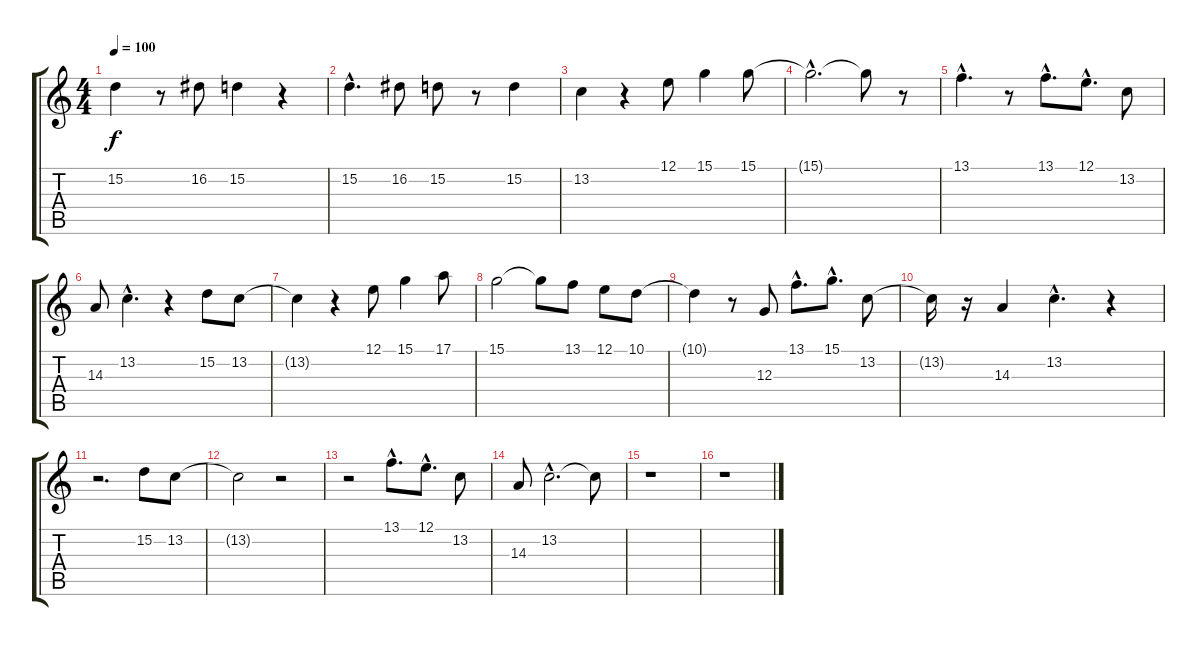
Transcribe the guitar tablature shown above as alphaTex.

\track "" {instrument brightacousticpiano}
\staff {score tabs}
\tuning (E4 B3 G3 D3 A2 E2) {hide}
\ts (4 4)
\tempo 100
\clef g2
\ks c
15.2.4{dy f} r.8 16.2.8 15.2.4 r.4 |
15.2{hac}.4{d} 16.2.8 15.2.8 r.8 15.2.4 |
13.2.4 r.4 12.1.8 15.1.4 15.1.8 |
15.1{hac t}.2{d} 15.1{t}.8 r.8 |
13.1{hac}.4{d} r.8 13.1{hac}.8{d} 12.1{hac}.8{d} 13.2.8 |
14.3.8 13.2{hac}.4{d} r.4 15.2.8 13.2.8 |
13.2{t}.4 r.4 12.1.8 15.1.4 17.1.8 |
15.1.2 15.1{t}.8 13.1.8 12.1.8 10.1.8 |
10.1{t}.4 r.8 12.3.8 13.1{hac}.8{d} 15.1{hac}.8{d} 13.2.8 |
13.2{t}.16 r.16 14.3.4 13.2{hac}.4{d} r.4 |
r.2{d} 15.2.8 13.2.8 |
13.2{t}.2 r.2 |
r.2 13.1{hac}.8{d} 12.1{hac}.8{d} 13.2.8 |
14.3.8 13.2{hac}.2{d} 13.2{t}.8 |
r.1 |
r.1
